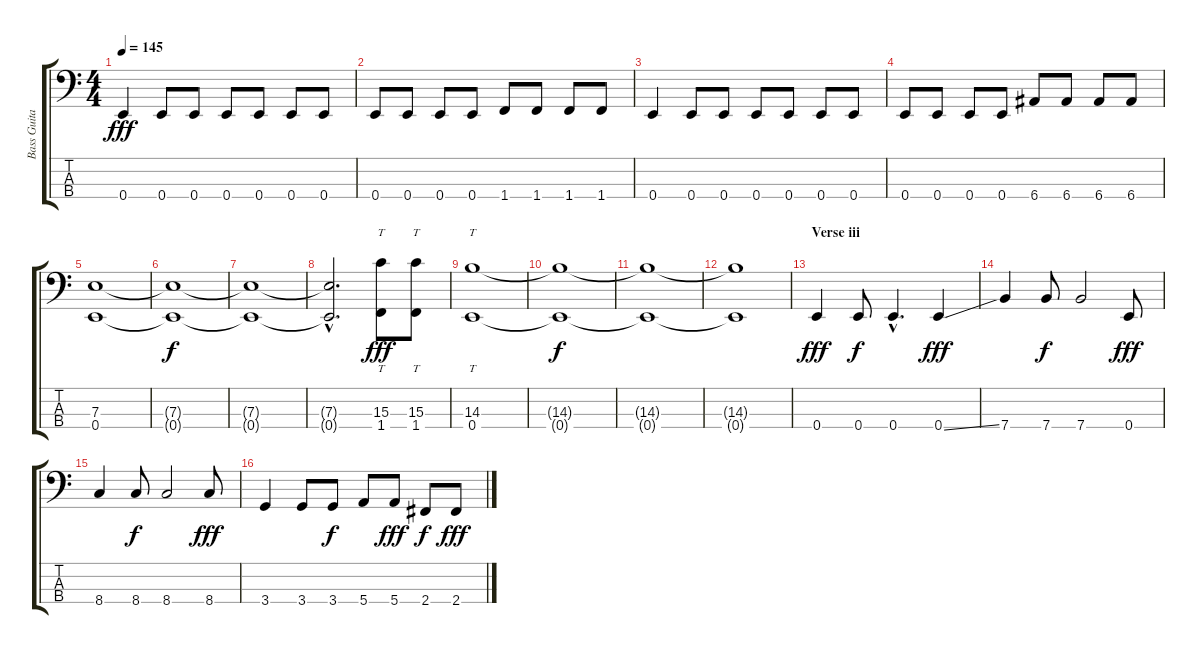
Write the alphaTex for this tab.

\track ("Bass Guitar" "Bass Guita") {instrument electricbassfinger}
\staff {score tabs}
\tuning (G2 D2 A1 E1) {hide}
\ts (4 4)
\tempo 145
\clef f4
\ks c
0.4.4{dy fff} 0.4.8 0.4.8 0.4.8 0.4.8 0.4.8 0.4.8 |
0.4.8 0.4.8 0.4.8 0.4.8 1.4.8 1.4.8 1.4.8 1.4.8 |
0.4.4 0.4.8 0.4.8 0.4.8 0.4.8 0.4.8 0.4.8 |
0.4.8 0.4.8 0.4.8 0.4.8 6.4.8 6.4.8 6.4.8 6.4.8 |
(7.3 0.4).1{volume 12} |
(7.3{t} 0.4{t}).1{dy f} |
(7.3{t} 0.4{t}).1 |
(7.3{hac t} 0.4{hac t}).2{d volume 16} (15.3 1.4).8{tt dy fff} (15.3 1.4).8{tt} |
(14.3 0.4).1{tt volume 8} |
(14.3{t} 0.4{t}).1{dy f} |
(14.3{t} 0.4{t}).1 |
(14.3{t} 0.4{t}).1 |
\section ("" "Verse iii")
0.4.4{dy fff volume 16} 0.4.8{dy f} 0.4{hac}.4{d} 0.4{ss}.4{dy fff} |
7.4.4 7.4.8{dy f} 7.4.2 0.4.8{dy fff} |
8.4.4 8.4.8{dy f} 8.4.2 8.4.8{dy fff} |
3.4.4 3.4.8 3.4.8{dy f} 5.4.8 5.4.8{dy fff} 2.4.8{dy f} 2.4.8{dy fff}
